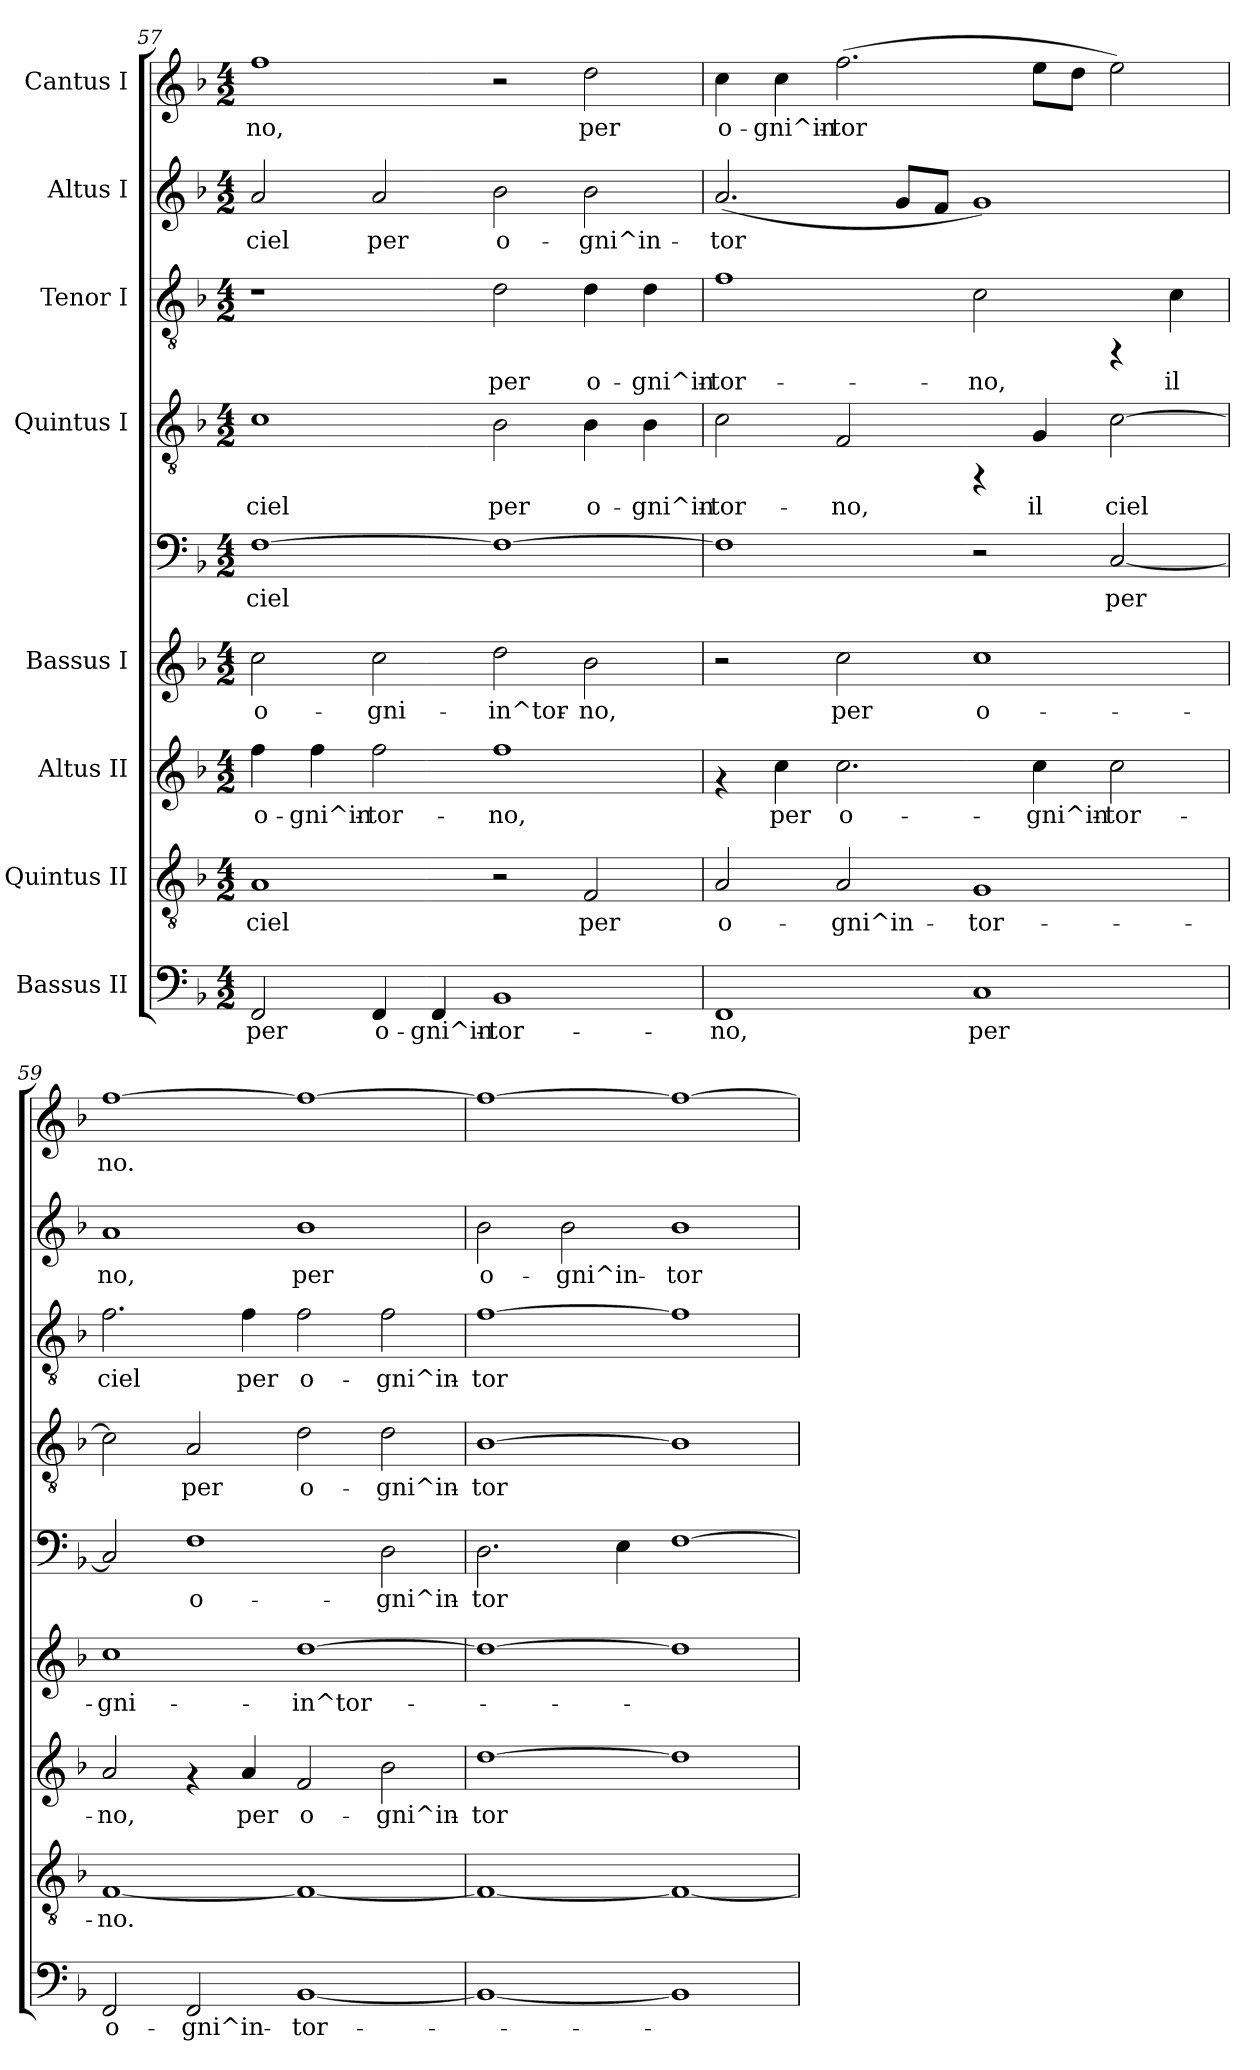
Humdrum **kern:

**kern	**text	**kern	**text	**kern	**text	**kern	**text	**kern	**text	**kern	**text	**kern	**text	**kern	**text	**kern	**text
*part8	*part8	*part7	*part7	*part6	*part6	*part5	*part5	*part5	*part5	*part4	*part4	*part3	*part3	*part2	*part2	*part1	*part1
*staff9	*staff9	*staff8	*staff8	*staff7	*staff7	*staff6	*staff6	*staff5	*staff5	*staff4	*staff4	*staff3	*staff3	*staff2	*staff2	*staff1	*staff1
*I"Bassus II	*	*I"Quintus II	*	*I"Altus II	*	*I"Bassus I	*	*	*	*I"Quintus I	*	*I"Tenor I	*	*I"Altus I	*	*I"Cantus I	*
*clefF4	*	*clefGv2	*	*clefG2	*	*clefG2	*	*clefF4	*	*clefGv2	*	*clefGv2	*	*clefG2	*	*clefG2	*
*k[b-]	*	*k[b-]	*	*k[b-]	*	*k[b-]	*	*k[b-]	*	*k[b-]	*	*k[b-]	*	*k[b-]	*	*k[b-]	*
*F:	*	*F:	*	*F:	*	*F:	*	*F:	*	*F:	*	*F:	*	*F:	*	*F:	*
*M4/2	*	*M4/2	*	*M4/2	*	*M4/2	*	*M4/2	*	*M4/2	*	*M4/2	*	*M4/2	*	*M4/2	*
=57	=57	=57	=57	=57	=57	=57	=57	=57	=57	=57	=57	=57	=57	=57	=57	=57	=57
!	!LO:LY:b:cj	!	!LO:LY:b:cj	!	!LO:LY:b:cj	!	!LO:LY:b:cj	!	!LO:LY:b:cj	!	!LO:LY:b:cj	!	!	!	!LO:LY:b:cj	!	!LO:LY:b:cj
2FF/	per	1A	ciel	4ff\	o-	2cc\	o-	[>1F	ciel	1c	ciel	1r	.	2a/	ciel	1ff	-no,
!	!	!	!	!	!LO:LY:b:cj	!	!	!	!	!	!	!	!	!	!	!	!
.	.	.	.	4ff\	-gni^in-	.	.	.	.	.	.	.	.	.	.	.	.
!	!LO:LY:b:cj	!	!	!	!LO:LY:b:cj	!	!LO:LY:b:cj	!	!	!	!	!	!	!	!LO:LY:b:cj	!	!
4FF/	o-	.	.	2ff\	-tor-	2cc\	-gni-	.	.	.	.	.	.	2a/	per	.	.
!	!LO:LY:b:cj	!	!	!	!	!	!	!	!	!	!	!	!	!	!	!	!
4FF/	-gni^in-	.	.	.	.	.	.	.	.	.	.	.	.	.	.	.	.
!	!LO:LY:b:cj	!	!	!	!LO:LY:b:cj	!	!LO:LY:b:cj	!	!LO:LY:b:cj	!	!LO:LY:b:cj	!	!LO:LY:b:cj	!	!LO:LY:b:cj	!	!
1BB-	-tor-	2r	.	1ff	-no,	2dd\	-in^tor-	1F_>	.	2B-\	per	2d\	per	2b-\	o-	2r	.
!	!	!	!LO:LY:b:cj	!	!	!	!LO:LY:b:cj	!	!	!	!LO:LY:b:cj	!	!LO:LY:b:cj	!	!LO:LY:b:cj	!	!LO:LY:b:cj
.	.	2F/	per	.	.	2b-\	-no,	.	.	4B-\	o-	4d\	o-	2b-\	-gni^in-	2dd\	per
!	!	!	!	!	!	!	!	!	!	!	!LO:LY:b:cj	!	!LO:LY:b:cj	!	!	!	!
.	.	.	.	.	.	.	.	.	.	4B-\	-gni^in-	4d\	-gni^in-	.	.	.	.
!!LO:PB:g=z
=58	=58	=58	=58	=58	=58	=58	=58	=58	=58	=58	=58	=58	=58	=58	=58	=58	=58
!	!LO:LY:b:cj	!	!LO:LY:b:cj	!	!	!	!	!	!LO:LY:b:cj	!	!LO:LY:b:cj	!	!LO:LY:b:cj	!	!LO:LY:b:cj	!	!LO:LY:b:cj
1FF	-no,	2A/	o-	4rf	.	2r	.	1F]	.	2c\	-tor-	1f	-tor-	(<2.a/	-tor-	4cc\	o-
!	!	!	!	!	!LO:LY:b:cj	!	!	!	!	!	!	!	!	!	!	!	!LO:LY:b:cj
.	.	.	.	4cc\	per	.	.	.	.	.	.	.	.	.	.	4cc\	-gni^in-
!	!	!	!LO:LY:b:cj	!	!LO:LY:b:cj	!	!LO:LY:b:cj	!	!	!	!LO:LY:b:cj	!	!	!	!	!	!LO:LY:b:cj
.	.	2A/	-gni^in-	2.cc\	o-	2cc\	per	.	.	2F/	-no,	.	.	.	.	(>2.ff\	-tor-
!	!	!	!	!	!	!	!	!	!	!	!	!	!	!	!LO:LY:b:cj	!	!
.	.	.	.	.	.	.	.	.	.	.	.	.	.	8g/L	--	.	.
!	!	!	!	!	!	!	!	!	!	!	!	!	!	!	!LO:LY:b:cj	!	!
.	.	.	.	.	.	.	.	.	.	.	.	.	.	8f/J	--	.	.
!	!LO:LY:b:cj	!	!LO:LY:b:cj	!	!	!	!LO:LY:b:cj	!	!	!	!	!	!LO:LY:b:cj	!	!LO:LY:b:cj	!	!
1C	per	1G	-tor-	.	.	1cc	o-	2r	.	4rFF	.	2c\	-no,	1g)	--	.	.
!	!	!	!	!	!LO:LY:b:cj	!	!	!	!	!	!LO:LY:b:cj	!	!	!	!	!	!LO:LY:b:cj
.	.	.	.	4cc\	-gni^in-	.	.	.	.	4G/	il	.	.	.	.	8ee\L	--
!	!	!	!	!	!	!	!	!	!	!	!	!	!	!	!	!	!LO:LY:b:cj
.	.	.	.	.	.	.	.	.	.	.	.	.	.	.	.	8dd\J	--
!	!	!	!	!	!LO:LY:b:cj	!	!	!	!LO:LY:b:cj	!	!LO:LY:b:cj	!	!	!	!	!	!LO:LY:b:cj
.	.	.	.	2cc\	-tor-	.	.	[<2C/	per	[>2c\	ciel	4rFF	.	.	.	2ee\)	--
!	!	!	!	!	!	!	!	!	!	!	!	!	!LO:LY:b:cj	!	!	!	!
.	.	.	.	.	.	.	.	.	.	.	.	4c\	il	.	.	.	.
=59	=59	=59	=59	=59	=59	=59	=59	=59	=59	=59	=59	=59	=59	=59	=59	=59	=59
!	!LO:LY:b:cj	!	!LO:LY:b:cj	!	!LO:LY:b:cj	!	!LO:LY:b:cj	!	!LO:LY:b:cj	!	!LO:LY:b:cj	!	!LO:LY:b:cj	!	!LO:LY:b:cj	!	!LO:LY:b:cj
2FF/	o-	[<1F	-no.	2a/	-no,	1cc	-gni-	2C/]	-	2c\]	.	2.f\	ciel	1a	-no,	[>1ff	-no.
!	!LO:LY:b:cj	!	!	!	!	!	!	!	!LO:LY:b:cj	!	!LO:LY:b:cj	!	!	!	!	!	!
2FF/	-gni^in-	.	.	4rf	.	.	.	1F	o-	2A/	per	.	.	.	.	.	.
!	!	!	!	!	!LO:LY:b:cj	!	!	!	!	!	!	!	!LO:LY:b:cj	!	!	!	!
.	.	.	.	4a/	per	.	.	.	.	.	.	4f\	per	.	.	.	.
!	!LO:LY:b:cj	!	!LO:LY:b:cj	!	!LO:LY:b:cj	!	!LO:LY:b:cj	!	!	!	!LO:LY:b:cj	!	!LO:LY:b:cj	!	!LO:LY:b:cj	!	!LO:LY:b:cj
[<1BB-	-tor-	1F_<	.	2f/	o-	[<1dd	-in^tor-	.	.	2d\	o-	2f\	o-	1b-	per	1ff_>	.
!	!	!	!	!	!LO:LY:b:cj	!	!	!	!LO:LY:b:cj	!	!LO:LY:b:cj	!	!LO:LY:b:cj	!	!	!	!
.	.	.	.	2b-\	-gni^in-	.	.	2D\	-gni^in-	2d\	-gni^in-	2f\	-gni^in-	.	.	.	.
=60	=60	=60	=60	=60	=60	=60	=60	=60	=60	=60	=60	=60	=60	=60	=60	=60	=60
!	!	!	!	!	!LO:LY:b:cj	!	!	!	!LO:LY:b:cj	!	!LO:LY:b:cj	!	!LO:LY:b:cj	!	!LO:LY:b:cj	!	!
1BB-_<	.	1F_<	.	[<1dd	-tor-	1dd_<	.	2.D\	-tor-	[>1B-	-tor-	[<1f	-tor-	2b-\	o-	1ff_>	.
!	!	!	!	!	!	!	!	!	!	!	!	!	!	!	!LO:LY:b:cj	!	!
.	.	.	.	.	.	.	.	.	.	.	.	.	.	2b-\	-gni^in-	.	.
!	!	!	!	!	!	!	!	!	!LO:LY:b:cj	!	!	!	!	!	!	!	!
.	.	.	.	.	.	.	.	4E\	--	.	.	.	.	.	.	.	.
!	!	!	!	!	!LO:LY:b:cj	!	!	!	!LO:LY:b:cj	!	!LO:LY:b:cj	!	!LO:LY:b:cj	!	!LO:LY:b:cj	!	!
1BB-]	.	1F_<	.	1dd]	--	1dd]	.	[>1F	--	1B-]	--	1f]	--	1b-	-tor-	1ff_>	.
=	=	=	=	=	=	=	=	=	=	=	=	=	=	=	=	=	=
*-	*-	*-	*-	*-	*-	*-	*-	*-	*-	*-	*-	*-	*-	*-	*-	*-	*-
